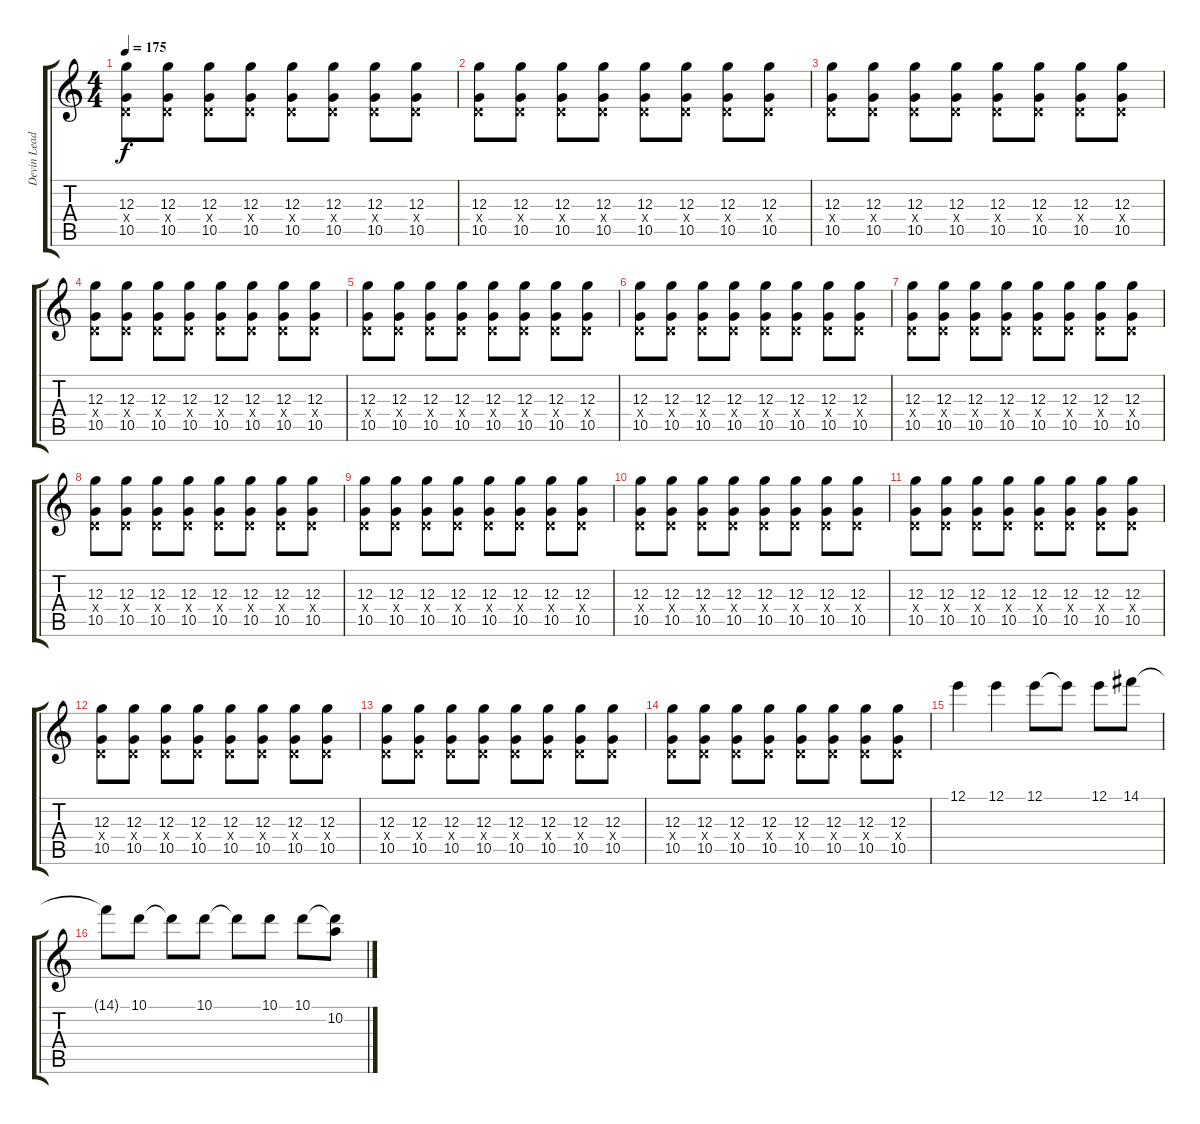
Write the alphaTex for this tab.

\track ("Devin Lead" "Devin Lead") {instrument distortionguitar}
\staff {score tabs}
\tuning (E4 B3 G3 D3 A2 E2) {hide}
\ts (4 4)
\tempo 175
\clef g2
\ks c
(12.3 0.4{x} 10.5).8{dy f} (12.3 0.4{x} 10.5).8 (12.3 0.4{x} 10.5).8 (12.3 0.4{x} 10.5).8 (12.3 0.4{x} 10.5).8 (12.3 0.4{x} 10.5).8 (12.3 0.4{x} 10.5).8 (12.3 0.4{x} 10.5).8 |
(12.3 0.4{x} 10.5).8 (12.3 0.4{x} 10.5).8 (12.3 0.4{x} 10.5).8 (12.3 0.4{x} 10.5).8 (12.3 0.4{x} 10.5).8 (12.3 0.4{x} 10.5).8 (12.3 0.4{x} 10.5).8 (12.3 0.4{x} 10.5).8 |
(12.3 0.4{x} 10.5).8 (12.3 0.4{x} 10.5).8 (12.3 0.4{x} 10.5).8 (12.3 0.4{x} 10.5).8 (12.3 0.4{x} 10.5).8 (12.3 0.4{x} 10.5).8 (12.3 0.4{x} 10.5).8 (12.3 0.4{x} 10.5).8 |
(12.3 0.4{x} 10.5).8 (12.3 0.4{x} 10.5).8 (12.3 0.4{x} 10.5).8 (12.3 0.4{x} 10.5).8 (12.3 0.4{x} 10.5).8 (12.3 0.4{x} 10.5).8 (12.3 0.4{x} 10.5).8 (12.3 0.4{x} 10.5).8 |
(12.3 0.4{x} 10.5).8 (12.3 0.4{x} 10.5).8 (12.3 0.4{x} 10.5).8 (12.3 0.4{x} 10.5).8 (12.3 0.4{x} 10.5).8 (12.3 0.4{x} 10.5).8 (12.3 0.4{x} 10.5).8 (12.3 0.4{x} 10.5).8 |
(12.3 0.4{x} 10.5).8 (12.3 0.4{x} 10.5).8 (12.3 0.4{x} 10.5).8 (12.3 0.4{x} 10.5).8 (12.3 0.4{x} 10.5).8 (12.3 0.4{x} 10.5).8 (12.3 0.4{x} 10.5).8 (12.3 0.4{x} 10.5).8 |
(12.3 0.4{x} 10.5).8 (12.3 0.4{x} 10.5).8 (12.3 0.4{x} 10.5).8 (12.3 0.4{x} 10.5).8 (12.3 0.4{x} 10.5).8 (12.3 0.4{x} 10.5).8 (12.3 0.4{x} 10.5).8 (12.3 0.4{x} 10.5).8 |
(12.3 0.4{x} 10.5).8 (12.3 0.4{x} 10.5).8 (12.3 0.4{x} 10.5).8 (12.3 0.4{x} 10.5).8 (12.3 0.4{x} 10.5).8 (12.3 0.4{x} 10.5).8 (12.3 0.4{x} 10.5).8 (12.3 0.4{x} 10.5).8 |
(12.3 0.4{x} 10.5).8 (12.3 0.4{x} 10.5).8 (12.3 0.4{x} 10.5).8 (12.3 0.4{x} 10.5).8 (12.3 0.4{x} 10.5).8 (12.3 0.4{x} 10.5).8 (12.3 0.4{x} 10.5).8 (12.3 0.4{x} 10.5).8 |
(12.3 0.4{x} 10.5).8 (12.3 0.4{x} 10.5).8 (12.3 0.4{x} 10.5).8 (12.3 0.4{x} 10.5).8 (12.3 0.4{x} 10.5).8 (12.3 0.4{x} 10.5).8 (12.3 0.4{x} 10.5).8 (12.3 0.4{x} 10.5).8 |
(12.3 0.4{x} 10.5).8 (12.3 0.4{x} 10.5).8 (12.3 0.4{x} 10.5).8 (12.3 0.4{x} 10.5).8 (12.3 0.4{x} 10.5).8 (12.3 0.4{x} 10.5).8 (12.3 0.4{x} 10.5).8 (12.3 0.4{x} 10.5).8 |
(12.3 0.4{x} 10.5).8 (12.3 0.4{x} 10.5).8 (12.3 0.4{x} 10.5).8 (12.3 0.4{x} 10.5).8 (12.3 0.4{x} 10.5).8 (12.3 0.4{x} 10.5).8 (12.3 0.4{x} 10.5).8 (12.3 0.4{x} 10.5).8 |
(12.3 0.4{x} 10.5).8 (12.3 0.4{x} 10.5).8 (12.3 0.4{x} 10.5).8 (12.3 0.4{x} 10.5).8 (12.3 0.4{x} 10.5).8 (12.3 0.4{x} 10.5).8 (12.3 0.4{x} 10.5).8 (12.3 0.4{x} 10.5).8 |
(12.3 0.4{x} 10.5).8 (12.3 0.4{x} 10.5).8 (12.3 0.4{x} 10.5).8 (12.3 0.4{x} 10.5).8 (12.3 0.4{x} 10.5).8 (12.3 0.4{x} 10.5).8 (12.3 0.4{x} 10.5).8 (12.3 0.4{x} 10.5).8 |
12.1.4 12.1.4 12.1.8 12.1{t}.8 12.1.8 14.1.8 |
14.1{t}.8 10.1.8 10.1{t}.8 10.1.8 10.1{t}.8 10.1.8 10.1.8 (10.1{t} 10.2).8
